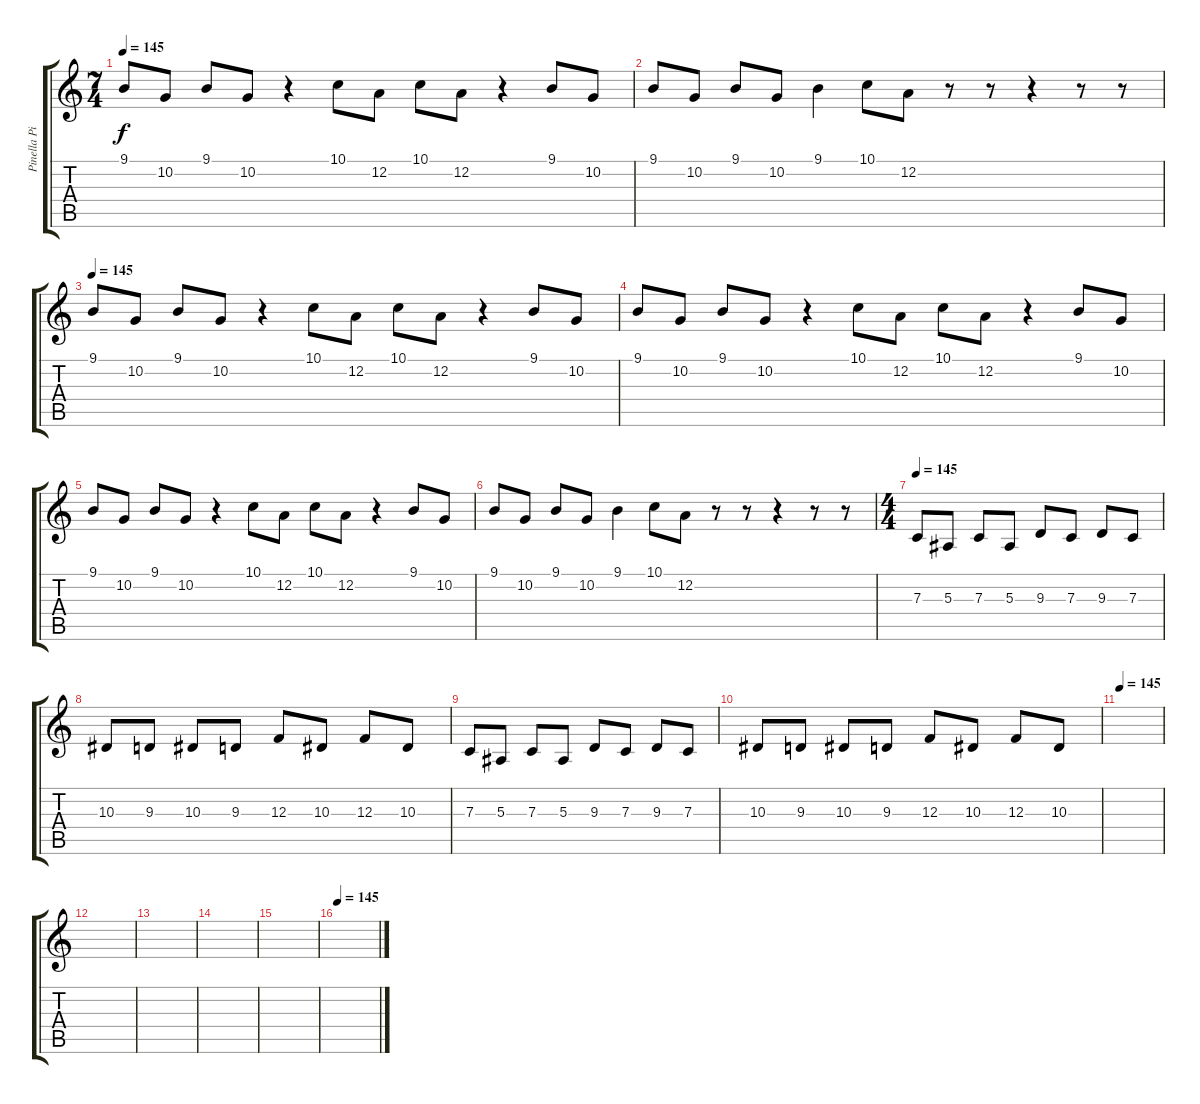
\track ("Pinella Piano" "Pinella Pi") {instrument acousticgrandpiano}
\staff {score tabs}
\tuning (D4 A3 F3 C3 G2 D2) {hide}
\ts (7 4)
\tempo 145
\clef g2
\ks c
9.1.8{dy f volume 8 instrument pad1newage} 10.2.8 9.1.8 10.2.8 r.4 10.1.8 12.2.8 10.1.8 12.2.8 r.4 9.1.8 10.2.8 |
9.1.8{volume 8 instrument pad1newage} 10.2.8 9.1.8 10.2.8 9.1.4 10.1.8 12.2.8 r.8 r.8 r.4 r.8 r.8 |
\tempo 145
9.1.8{volume 8 instrument pad1newage} 10.2.8 9.1.8 10.2.8 r.4 10.1.8 12.2.8 10.1.8 12.2.8 r.4 9.1.8 10.2.8 |
9.1.8{volume 8 instrument pad1newage} 10.2.8 9.1.8 10.2.8 r.4 10.1.8 12.2.8 10.1.8 12.2.8 r.4 9.1.8 10.2.8 |
9.1.8{volume 8 instrument pad1newage} 10.2.8 9.1.8 10.2.8 r.4 10.1.8 12.2.8 10.1.8 12.2.8 r.4 9.1.8 10.2.8 |
9.1.8{volume 8 instrument pad1newage} 10.2.8 9.1.8 10.2.8 9.1.4 10.1.8 12.2.8 r.8 r.8 r.4 r.8 r.8 |
\ts (4 4)
\tempo 145
7.3.8{instrument acousticgrandpiano} 5.3.8 7.3.8 5.3.8 9.3.8 7.3.8 9.3.8 7.3.8 |
10.3.8 9.3.8 10.3.8 9.3.8 12.3.8 10.3.8 12.3.8 10.3.8 |
7.3.8{instrument acousticgrandpiano} 5.3.8 7.3.8 5.3.8 9.3.8 7.3.8 9.3.8 7.3.8 |
10.3.8 9.3.8 10.3.8 9.3.8 12.3.8 10.3.8 12.3.8 10.3.8 |
\tempo 145
|
|
|
|
|
\tempo 145
